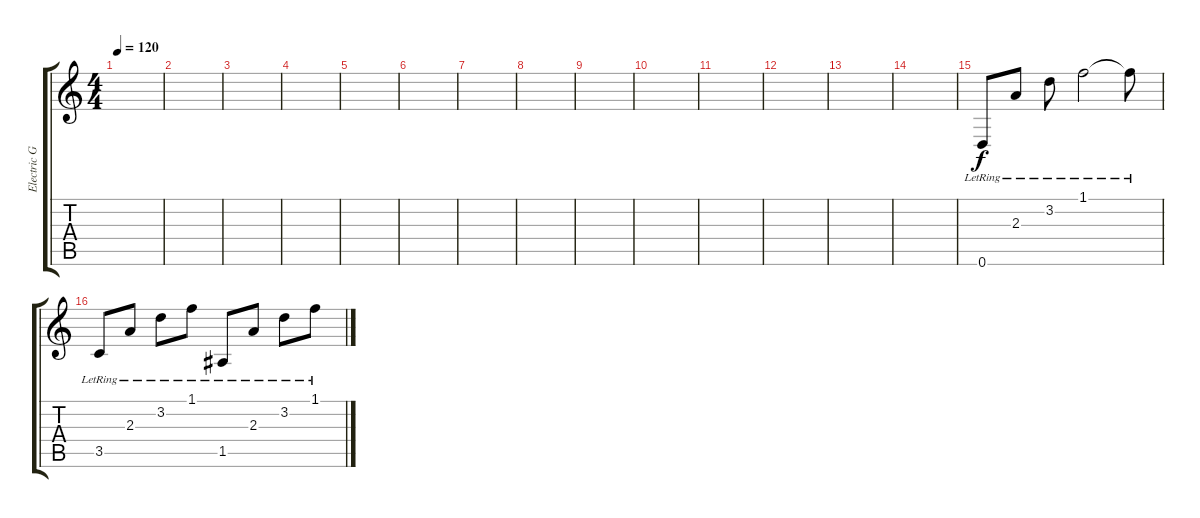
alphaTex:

\track ("Electric Guitar" "Electric G") {instrument electricguitarjazz}
\staff {score tabs}
\tuning (E4 B3 G3 D3 A2 D2) {hide}
\ts (4 4)
\tempo 120
\clef g2
\ks c
|
|
|
|
|
|
|
|
|
|
|
|
|
|
0.6{lr}.8 2.3{lr}.8 3.2{lr}.8 1.1{lr}.2 1.1{lr t}.8 |
3.5{lr}.8 2.3{lr}.8 3.2{lr}.8 1.1{lr}.8 1.5{lr}.8 2.3{lr}.8 3.2{lr}.8 1.1{lr}.8
